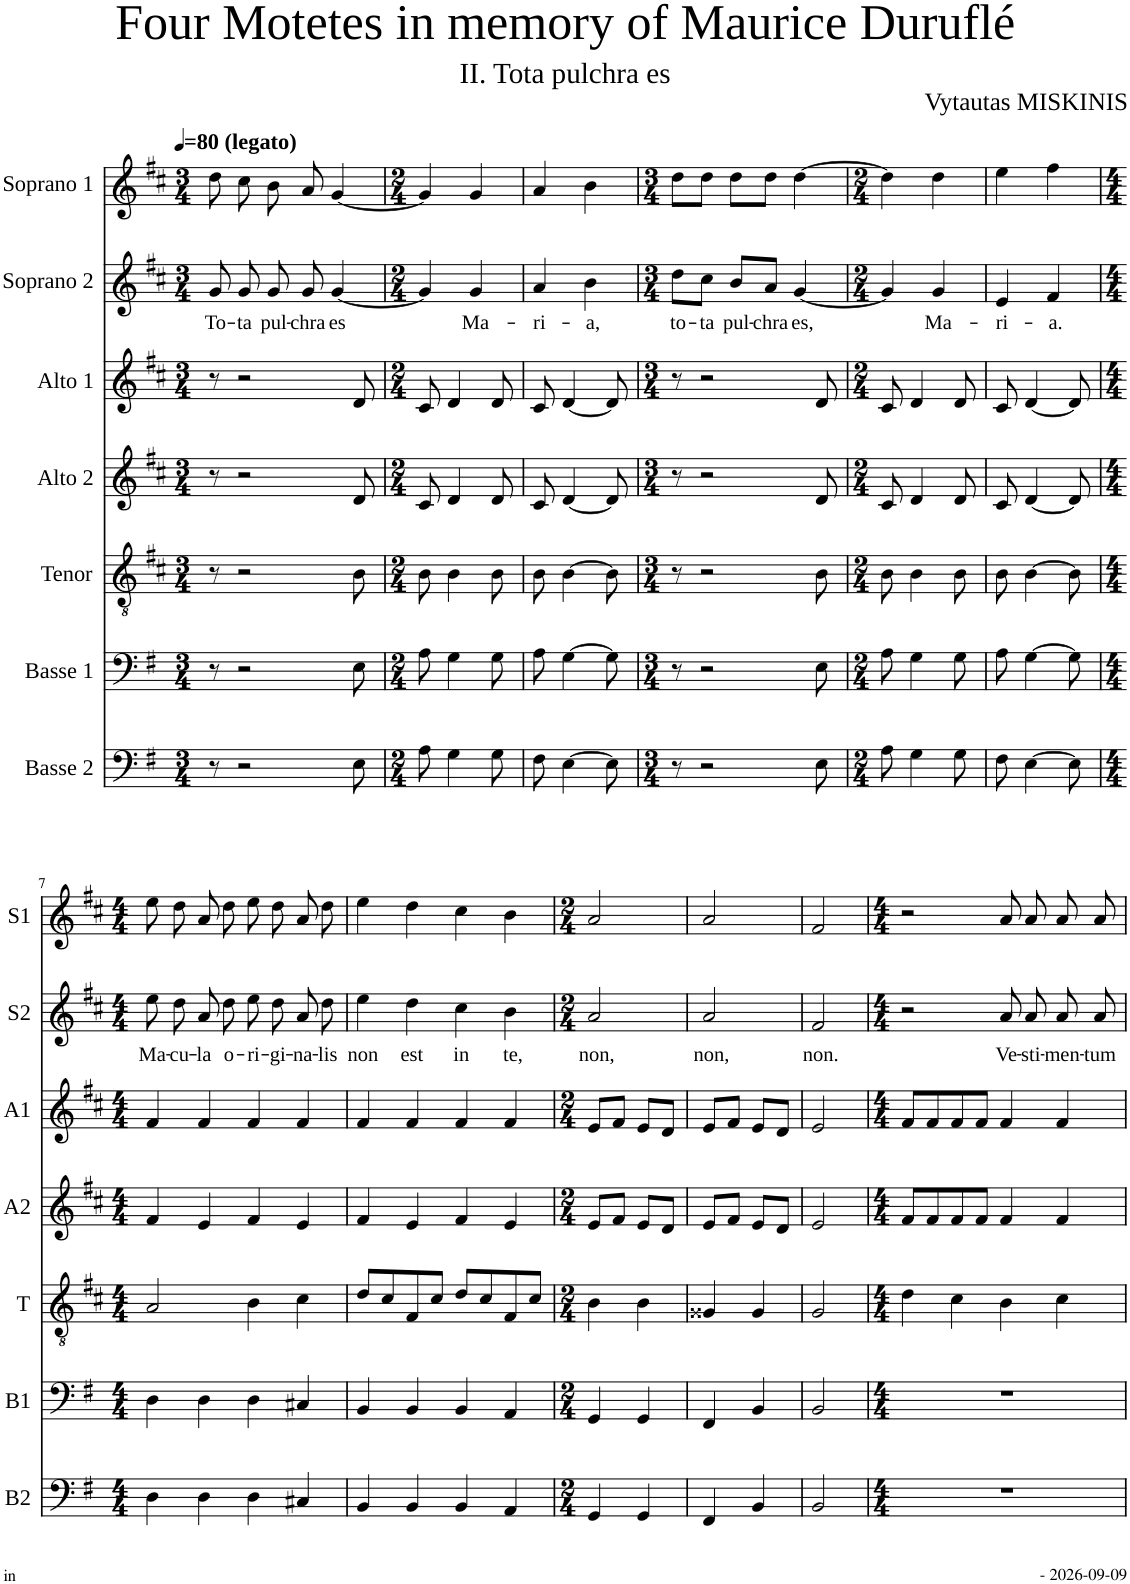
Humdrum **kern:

**kern	**kern	**kern	**kern	**kern	**kern	**text	**kern
*part7	*part6	*part5	*part4	*part3	*part2	*part2	*part1
*staff7	*staff6	*staff5	*staff4	*staff3	*staff2	*staff2	*staff1
*I"Basse 2	*I"Basse 1	*I"Tenor	*I"Alto 2	*I"Alto 1	*I"Soprano 2	*	*I"Soprano 1
*I'B2	*I'B1	*I'T	*I'A2	*I'A1	*I'S2	*	*I'S1
*clefF4	*clefF4	*clefGv2	*clefG2	*clefG2	*clefG2	*	*clefG2
*k[f#]	*k[f#]	*k[f#c#]	*k[f#c#]	*k[f#c#]	*k[f#c#]	*	*k[f#c#]
*M3/4	*M3/4	*M3/4	*M3/4	*M3/4	*M3/4	*	*M3/4
*MM80	*MM80	*MM80	*MM80	*MM80	*MM80	*	*MM80
=1	=1	=1	=1	=1	=1	=1	=1
!	!	!	!	!	!	!	!LO:TX:a:B:t=(legato)
!	!	!	!	!	!	!LO:LY:b	!
8r	8r	8r	8r	8r	8g/	To-	8dd\
!	!	!	!	!	!	!LO:LY:b	!
2r	2r	2r	2r	2r	8g/	-ta	8cc#\
!	!	!	!	!	!	!LO:LY:b	!
.	.	.	.	.	8g/	pul-	8b\
!	!	!	!	!	!	!LO:LY:b	!
.	.	.	.	.	8g/	-chra	8a/
!	!	!	!	!	!	!LO:LY:b	!
.	.	.	.	.	[4g/	es	[4g/
8E\	8E\	8B\	8d/	8d/	.	.	.
=2	=2	=2	=2	=2	=2	=2	=2
*M2/4	*M2/4	*M2/4	*M2/4	*M2/4	*M2/4	*	*M2/4
8A\	8A\	8B\	8c#/	8c#/	4g/]	.	4g/]
4G\	4G\	4B\	4d/	4d/	.	.	.
!	!	!	!	!	!	!LO:LY:b	!
.	.	.	.	.	4g/	Ma-	4g/
8G\	8G\	8B\	8d/	8d/	.	.	.
=3	=3	=3	=3	=3	=3	=3	=3
!	!	!	!	!	!	!LO:LY:b	!
8F#\	8A\	8B\	8c#/	8c#/	4a/	-ri-	4a/
[4E\	[4G\	[4B\	[4d/	[4d/	.	.	.
!	!	!	!	!	!	!LO:LY:b	!
.	.	.	.	.	4b\	-a,	4b\
8E\]	8G\]	8B\]	8d/]	8d/]	.	.	.
=4	=4	=4	=4	=4	=4	=4	=4
*M3/4	*M3/4	*M3/4	*M3/4	*M3/4	*M3/4	*	*M3/4
!	!	!	!	!	!	!LO:LY:b	!
8r	8r	8r	8r	8r	8dd\L	to-	8dd\L
!	!	!	!	!	!	!LO:LY:b	!
2r	2r	2r	2r	2r	8cc#\J	-ta	8dd\J
!	!	!	!	!	!	!LO:LY:b	!
.	.	.	.	.	8b/L	pul-	8dd\L
!	!	!	!	!	!	!LO:LY:b	!
.	.	.	.	.	8a/J	-chra	8dd\J
!	!	!	!	!	!	!LO:LY:b	!
.	.	.	.	.	[4g/	es,	[4dd\
8E\	8E\	8B\	8d/	8d/	.	.	.
=5	=5	=5	=5	=5	=5	=5	=5
*M2/4	*M2/4	*M2/4	*M2/4	*M2/4	*M2/4	*	*M2/4
8A\	8A\	8B\	8c#/	8c#/	4g/]	.	4dd\]
4G\	4G\	4B\	4d/	4d/	.	.	.
!	!	!	!	!	!	!LO:LY:b	!
.	.	.	.	.	4g/	Ma-	4dd\
8G\	8G\	8B\	8d/	8d/	.	.	.
=6	=6	=6	=6	=6	=6	=6	=6
!	!	!	!	!	!	!LO:LY:b	!
8F#\	8A\	8B\	8c#/	8c#/	4e/	-ri-	4ee\
[4E\	[4G\	[4B\	[4d/	[4d/	.	.	.
!	!	!	!	!	!	!LO:LY:b	!
.	.	.	.	.	4f#/	-a.	4ff#\
8E\]	8G\]	8B\]	8d/]	8d/]	.	.	.
!!LO:LB:g=z
=7	=7	=7	=7	=7	=7	=7	=7
*M4/4	*M4/4	*M4/4	*M4/4	*M4/4	*M4/4	*	*M4/4
!	!	!	!	!	!	!LO:LY:b	!
4D\	4D\	2A/	4f#/	4f#/	8ee\	Ma-	8ee\
!	!	!	!	!	!	!LO:LY:b	!
.	.	.	.	.	8dd\	-cu-	8dd\
!	!	!	!	!	!	!LO:LY:b	!
4D\	4D\	.	4e/	4f#/	8a/	-la	8a/
!	!	!	!	!	!	!LO:LY:b	!
.	.	.	.	.	8dd\	o-	8dd\
!	!	!	!	!	!	!LO:LY:b	!
4D\	4D\	4B\	4f#/	4f#/	8ee\	-ri-	8ee\
!	!	!	!	!	!	!LO:LY:b	!
.	.	.	.	.	8dd\	-gi-	8dd\
!	!	!	!	!	!	!LO:LY:b	!
4C#X/	4C#X/	4c#\	4e/	4f#/	8a/	-na-	8a/
!	!	!	!	!	!	!LO:LY:b	!
.	.	.	.	.	8dd\	-lis	8dd\
=8	=8	=8	=8	=8	=8	=8	=8
!	!	!	!	!	!	!LO:LY:b	!
4BB/	4BB/	8d/L	4f#/	4f#/	4ee\	non	4ee\
.	.	8c#/	.	.	.	.	.
!	!	!	!	!	!	!LO:LY:b	!
4BB/	4BB/	8F#/	4e/	4f#/	4dd\	est	4dd\
.	.	8c#/J	.	.	.	.	.
!	!	!	!	!	!	!LO:LY:b	!
4BB/	4BB/	8d/L	4f#/	4f#/	4cc#\	in	4cc#\
.	.	8c#/	.	.	.	.	.
!	!	!	!	!	!	!LO:LY:b	!
4AA/	4AA/	8F#/	4e/	4f#/	4b\	te,	4b\
.	.	8c#/J	.	.	.	.	.
=9	=9	=9	=9	=9	=9	=9	=9
*M2/4	*M2/4	*M2/4	*M2/4	*M2/4	*M2/4	*	*M2/4
!	!	!	!	!	!	!LO:LY:b	!
4GG/	4GG/	4B\	8e/L	8e/L	2a/	non,	2a/
.	.	.	8f#/J	8f#/J	.	.	.
4GG/	4GG/	4B\	8e/L	8e/L	.	.	.
.	.	.	8d/J	8d/J	.	.	.
=10	=10	=10	=10	=10	=10	=10	=10
!	!	!	!	!	!	!LO:LY:b	!
4FF#/	4FF#/	4G##X/	8e/L	8e/L	2a/	non,	2a/
.	.	.	8f#/J	8f#/J	.	.	.
4BB/	4BB/	4G##/	8e/L	8e/L	.	.	.
.	.	.	8d/J	8d/J	.	.	.
=11	=11	=11	=11	=11	=11	=11	=11
!	!	!	!	!	!	!LO:LY:b	!
2BB/	2BB/	2G/	2e/	2e/	2f#/	non.	2f#/
=12	=12	=12	=12	=12	=12	=12	=12
*M4/4	*M4/4	*M4/4	*M4/4	*M4/4	*M4/4	*	*M4/4
1r	1r	4d\	8f#/L	8f#/L	2r	.	2r
.	.	.	8f#/	8f#/	.	.	.
.	.	4c#\	8f#/	8f#/	.	.	.
.	.	.	8f#/J	8f#/J	.	.	.
!	!	!	!	!	!	!LO:LY:b	!
.	.	4B\	4f#/	4f#/	8a/	Ve-	8a/
!	!	!	!	!	!	!LO:LY:b	!
.	.	.	.	.	8a/	-sti-	8a/
!	!	!	!	!	!	!LO:LY:b	!
.	.	4c#\	4f#/	4f#/	8a/	-men-	8a/
!	!	!	!	!	!	!LO:LY:b	!
.	.	.	.	.	8a/	-tum	8a/
=	=	=	=	=	=	=	=
*-	*-	*-	*-	*-	*-	*-	*-
